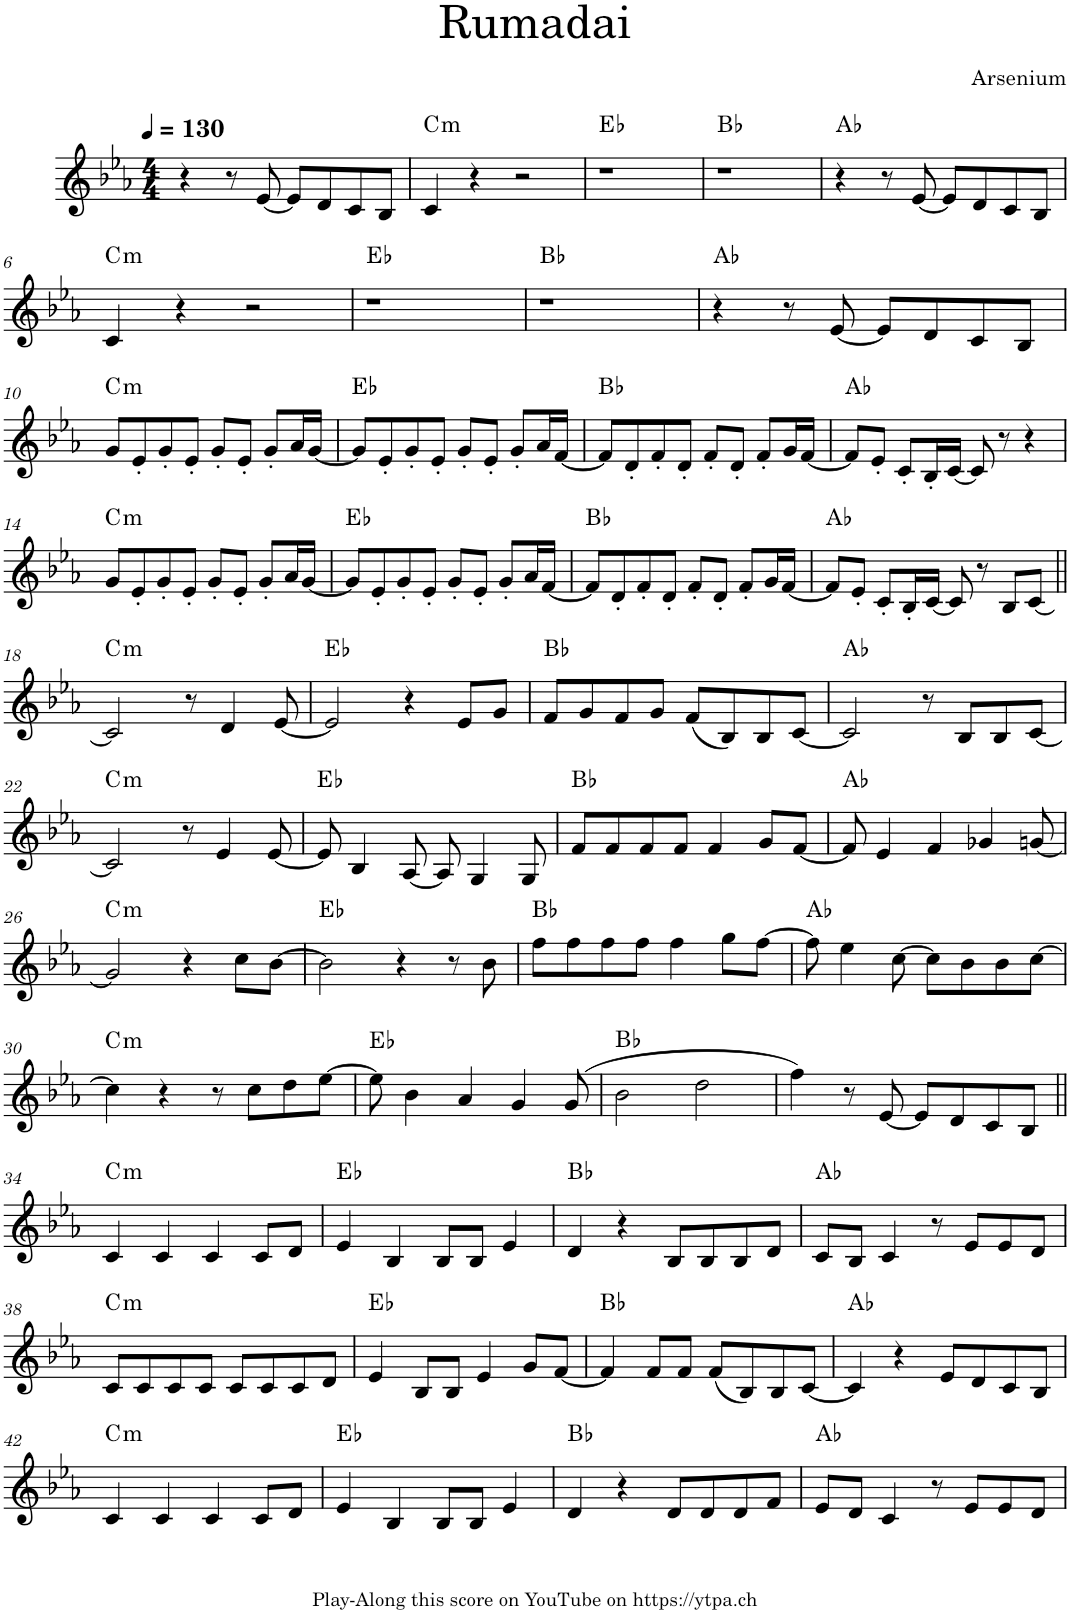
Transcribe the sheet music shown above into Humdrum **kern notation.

**kern	**harte
*part1	*part1
*staff1	*
*I"Piano	*
*I'Pno.	*
*clefG2	*
*k[b-e-a-]	*
*M4/4	*
*MM130	*
=1	=1
4r	.
8r	.
[8e-/	.
8e-/L]	.
8d/	.
8c/	.
8B-/J	.
=2	=2
!	!LO:H:kt=m
4c/	C:min
4r	.
2r	.
=3	=3
1r	Eb:maj
=4	=4
1r	Bb:maj
=5	=5
4r	Ab:maj
8r	.
[8e-/	.
8e-/L]	.
8d/	.
8c/	.
8B-/J	.
!!LO:LB:g=z
=6	=6
!	!LO:H:kt=m
4c/	C:min
4r	.
2r	.
=7	=7
1r	Eb:maj
=8	=8
1r	Bb:maj
=9	=9
4r	Ab:maj
8r	.
[8e-/	.
8e-/L]	.
8d/	.
8c/	.
8B-/J	.
!!LO:LB:g=z
=10	=10
!	!LO:H:kt=m
8g/L	C:min
8e-'/	.
8g'/	.
8e-'/J	.
8g'/L	.
8e-'/J	.
8g'/L	.
16a-/L	.
[16g/JJ	.
=11	=11
8g/L]	Eb:maj
8e-'/	.
8g'/	.
8e-'/J	.
8g'/L	.
8e-'/J	.
8g'/L	.
16a-/L	.
[16f/JJ	.
=12	=12
8f/L]	Bb:maj
8d'/	.
8f'/	.
8d'/J	.
8f'/L	.
8d'/J	.
8f'/L	.
16g/L	.
[16f/JJ	.
=13	=13
8f/L]	Ab:maj
8e-'/J	.
8c'/L	.
16B-'/L	.
[16c/JJ	.
8c/]	.
8r	.
4r	.
!!LO:LB:g=z
=14	=14
!	!LO:H:kt=m
8g/L	C:min
8e-'/	.
8g'/	.
8e-'/J	.
8g'/L	.
8e-'/J	.
8g'/L	.
16a-/L	.
[16g/JJ	.
=15	=15
8g/L]	Eb:maj
8e-'/	.
8g'/	.
8e-'/J	.
8g'/L	.
8e-'/J	.
8g'/L	.
16a-/L	.
[16f/JJ	.
=16	=16
8f/L]	Bb:maj
8d'/	.
8f'/	.
8d'/J	.
8f'/L	.
8d'/J	.
8f'/L	.
16g/L	.
[16f/JJ	.
=17	=17
8f/L]	Ab:maj
8e-'/J	.
8c'/L	.
16B-'/L	.
[16c/JJ	.
8c/]	.
8r	.
8B-/L	.
[8c/J	.
!!LO:LB:g=z
=18||	=18||
!	!LO:H:kt=m
2c/]	C:min
8r	.
4d/	.
[8e-/	.
=19	=19
2e-/]	Eb:maj
4r	.
8e-/L	.
8g/J	.
=20	=20
8f/L	Bb:maj
8g/	.
8f/	.
8g/J	.
(8f/L	.
8B-/)	.
8B-/	.
[8c/J	.
=21	=21
2c/]	Ab:maj
8r	.
8B-/L	.
8B-/	.
[8c/J	.
!!LO:LB:g=z
=22	=22
!	!LO:H:kt=m
2c/]	C:min
8r	.
4e-/	.
[8e-/	.
=23	=23
8e-/]	Eb:maj
4B-/	.
[8A-/	.
8A-/]	.
4G/	.
8G/	.
=24	=24
8f/L	Bb:maj
8f/	.
8f/	.
8f/J	.
4f/	.
8g/L	.
[8f/J	.
=25	=25
8f/]	Ab:maj
4e-/	.
4f/	.
4g-X/	.
[8gn/	.
!!LO:LB:g=z
=26	=26
!	!LO:H:kt=m
2g/]	C:min
4r	.
8cc\L	.
[8b-\J	.
=27	=27
2b-\]	Eb:maj
4r	.
8r	.
8b-\	.
=28	=28
8ff\L	Bb:maj
8ff\	.
8ff\	.
8ff\J	.
4ff\	.
8gg\L	.
[8ff\J	.
=29	=29
8ff\]	Ab:maj
4ee-\	.
[8cc\	.
8cc\L]	.
8b-\	.
8b-\	.
[8cc\J	.
!!LO:LB:g=z
=30	=30
!	!LO:H:kt=m
4cc\]	C:min
4r	.
8r	.
8cc\L	.
8dd\	.
[8ee-\J	.
=31	=31
8ee-\]	Eb:maj
4b-\	.
4a-/	.
4g/	.
(8g/	.
=32	=32
2b-\	Bb:maj
2dd\	.
=33	=33
4ff\)	.
8r	.
[8e-/	.
8e-/L]	.
8d/	.
8c/	.
8B-/J	.
!!LO:LB:g=z
=34||	=34||
!	!LO:H:kt=m
4c/	C:min
4c/	.
4c/	.
8c/L	.
8d/J	.
=35	=35
4e-/	Eb:maj
4B-/	.
8B-/L	.
8B-/J	.
4e-/	.
=36	=36
4d/	Bb:maj
4r	.
8B-/L	.
8B-/	.
8B-/	.
8d/J	.
=37	=37
8c/L	Ab:maj
8B-/J	.
4c/	.
8r	.
8e-/L	.
8e-/	.
8d/J	.
!!LO:LB:g=z
=38	=38
!	!LO:H:kt=m
8c/L	C:min
8c/	.
8c/	.
8c/J	.
8c/L	.
8c/	.
8c/	.
8d/J	.
=39	=39
4e-/	Eb:maj
8B-/L	.
8B-/J	.
4e-/	.
8g/L	.
[8f/J	.
=40	=40
4f/]	Bb:maj
8f/L	.
8f/J	.
(8f/L	.
8B-/)	.
8B-/	.
[8c/J	.
=41	=41
4c/]	Ab:maj
4r	.
8e-/L	.
8d/	.
8c/	.
8B-/J	.
!!LO:LB:g=z
=42	=42
!	!LO:H:kt=m
4c/	C:min
4c/	.
4c/	.
8c/L	.
8d/J	.
=43	=43
4e-/	Eb:maj
4B-/	.
8B-/L	.
8B-/J	.
4e-/	.
=44	=44
4d/	Bb:maj
4r	.
8d/L	.
8d/	.
8d/	.
8f/J	.
=45	=45
8e-/L	Ab:maj
8d/J	.
4c/	.
8r	.
8e-/L	.
8e-/	.
8d/J	.
=	=
*-	*-
